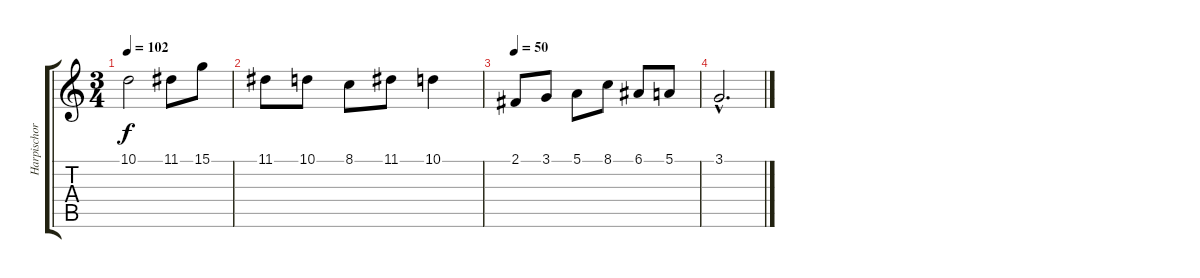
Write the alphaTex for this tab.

\track ("Harpischord" "Harpischor") {instrument harpsichord}
\staff {score tabs}
\tuning (E4 B3 G3 D3 A2 E2) {hide}
\ts (3 4)
\tempo 102
\clef g2
\ks c
10.1.2{dy f} 11.1.8 15.1.8 |
11.1.8 10.1.8 8.1.8 11.1.8 10.1.4 |
\tempo 50
2.1.8 3.1.8 5.1.8 8.1.8 6.1.8 5.1.8 |
3.1{hac}.2{d}
